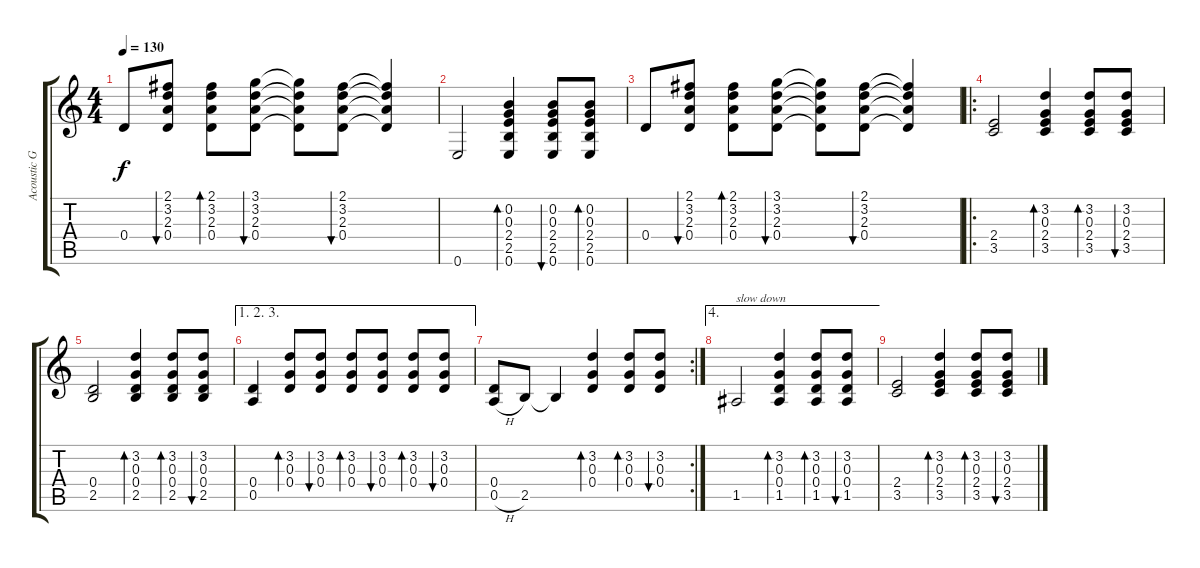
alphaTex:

\track ("Acoustic Guitar" "Acoustic G") {instrument acousticguitarnylon}
\staff {score tabs}
\tuning (E4 B3 G3 D3 A2 E2) {hide}
\ts (4 4)
\tempo 130
\clef g2
\ks c
0.4.8{dy f} (2.1 3.2 2.3 0.4).8{bu 30} (2.1 3.2 2.3 0.4).8{bd 30} (3.1 3.2 2.3 0.4).8{bu 30} (3.1{t} 3.2{t} 2.3{t} 0.4{t}).8 (2.1 3.2 2.3 0.4).8{bu 30} (2.1{t} 3.2{t} 2.3{t} 0.4{t}).4 |
0.6.2 (0.2 0.3 2.4 2.5 0.6).4{bd 30} (0.2 0.3 2.4 2.5 0.6).8{bu 30} (0.2 0.3 2.4 2.5 0.6).8{bd 30} |
0.4.8 (2.1 3.2 2.3 0.4).8{bu 30} (2.1 3.2 2.3 0.4).8{bd 30} (3.1 3.2 2.3 0.4).8{bu 30} (3.1{t} 3.2{t} 2.3{t} 0.4{t}).8 (2.1 3.2 2.3 0.4).8{bu 30} (2.1{t} 3.2{t} 2.3{t} 0.4{t}).4 |
\ro
(2.4 3.5).2 (3.2 0.3 2.4 3.5).4{bd 30} (3.2 0.3 2.4 3.5).8{bd 30} (3.2 0.3 2.4 3.5).8{bu 30} |
(0.4 2.5).2 (3.2 0.3 0.4 2.5).4{bd 30} (3.2 0.3 0.4 2.5).8{bd 30} (3.2 0.3 0.4 2.5).8{bu 30} |
\ae (1 2 3)
(0.4 0.5).4 (3.2 0.3 0.4).8{bd 30} (3.2 0.3 0.4).8{bu 30} (3.2 0.3 0.4).8{bd 30} (3.2 0.3 0.4).8{bu 30} (3.2 0.3 0.4).8{bd 30} (3.2 0.3 0.4).8{bu 30} |
\rc 2
(0.4 0.5{h}).8 2.5.8 2.5{t}.4 (3.2 0.3 0.4).4{bd 30} (3.2 0.3 0.4).8{bd 30} (3.2 0.3 0.4).8{bu 30} |
\ae 4
1.5.2{txt "slow down"} (3.2 0.3 0.4 1.5).4{bd 30} (3.2 0.3 0.4 1.5).8{bd 30} (3.2 0.3 0.4 1.5).8{bu 30} |
(2.4 3.5).2 (3.2 0.3 2.4 3.5).4{bd 30} (3.2 0.3 2.4 3.5).8{bd 30} (3.2 0.3 2.4 3.5).8{bu 30}
